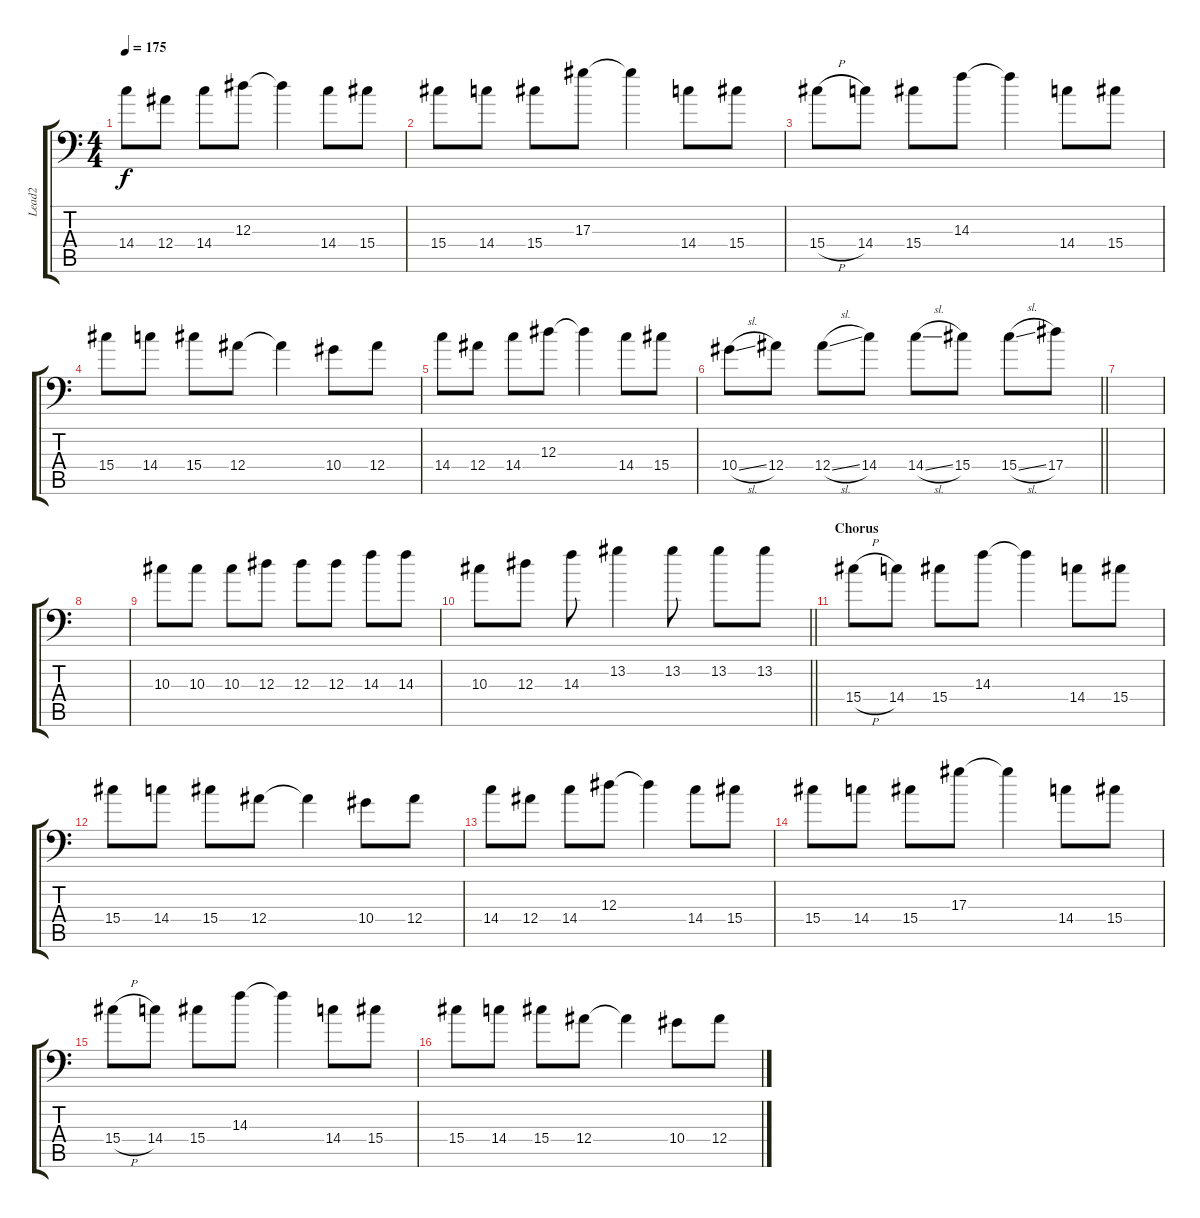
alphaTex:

\track ("Lead2" "Lead2") {instrument overdrivenguitar}
\staff {score tabs}
\tuning (C4 G3 Eb3 Bb2 F2 Bb1) {hide}
\ts (4 4)
\tempo 175
\clef f4
\ks c
14.4.8{dy f} 12.4.8 14.4.8 12.3.8 12.3{t}.4 14.4.8 15.4.8 |
15.4.8 14.4.8 15.4.8 17.3.8 17.3{t}.4 14.4.8 15.4.8 |
15.4{h}.8 14.4.8 15.4.8 14.3.8 14.3{t}.4 14.4.8 15.4.8 |
15.4.8 14.4.8 15.4.8 12.4.8 12.4{t}.4 10.4.8 12.4.8 |
14.4.8 12.4.8 14.4.8 12.3.8 12.3{t}.4 14.4.8 15.4.8 |
\barLineRight lightlight
10.4{sl}.8 12.4.8 12.4{sl}.8 14.4.8 14.4{sl}.8 15.4.8 15.4{sl}.8 17.4.8 |
|
|
10.3.8 10.3.8 10.3.8 12.3.8 12.3.8 12.3.8 14.3.8 14.3.8 |
\barLineRight lightlight
10.3.8 12.3.8 14.3.8 13.2.4 13.2.8 13.2.8 13.2.8 |
\section ("" "Chorus")
15.4{h}.8 14.4.8 15.4.8 14.3.8 14.3{t}.4 14.4.8 15.4.8 |
15.4.8 14.4.8 15.4.8 12.4.8 12.4{t}.4 10.4.8 12.4.8 |
14.4.8 12.4.8 14.4.8 12.3.8 12.3{t}.4 14.4.8 15.4.8 |
15.4.8 14.4.8 15.4.8 17.3.8 17.3{t}.4 14.4.8 15.4.8 |
15.4{h}.8 14.4.8 15.4.8 14.3.8 14.3{t}.4 14.4.8 15.4.8 |
15.4.8 14.4.8 15.4.8 12.4.8 12.4{t}.4 10.4.8 12.4.8
